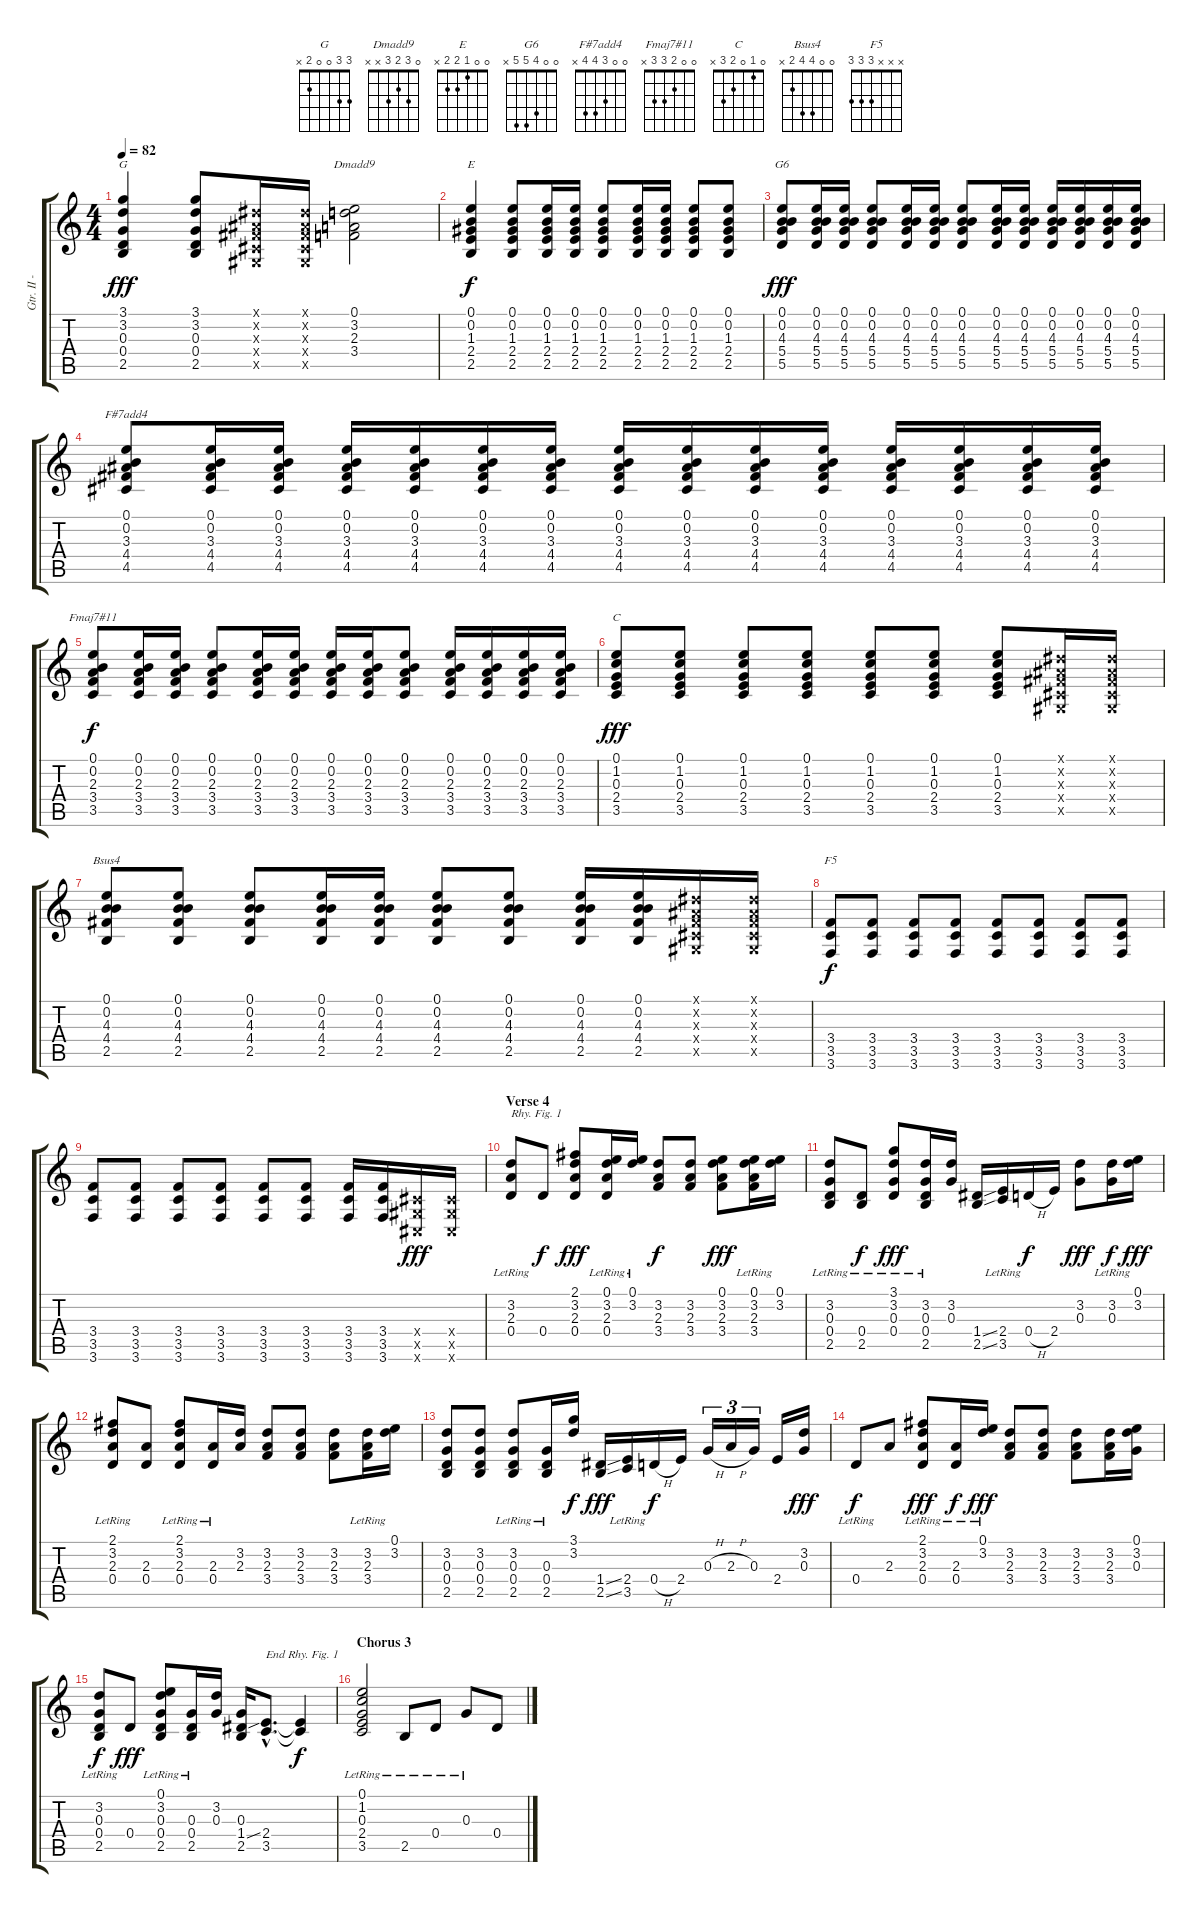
\track ("Gtr. II - Acoustic" "Gtr. II - ") {instrument acousticguitarsteel}
\staff {score tabs}
\tuning (E4 B3 G3 D3 A2 D2) {hide}
\chord ("G" 3 3 0 0 2 x)
\chord ("Dmadd9" 0 3 2 3 x x)
\chord ("E" 0 0 1 2 2 x)
\chord ("G6" 0 0 4 5 5 x)
\chord ("F#7add4" 0 0 3 4 4 x)
\chord ("Fmaj7#11" 0 0 2 3 3 x)
\chord ("C" 0 1 0 2 3 x)
\chord ("Bsus4" 0 0 4 4 2 x)
\chord ("F5" x x x 3 3 3)
\ts (4 4)
\tempo 82
\clef g2
\ks c
(3.1 3.2 0.3 0.4 2.5).4{ch "G" dy fff} (3.1 3.2 0.3 0.4 2.5).8 (-1.1{x} -1.2{x} -1.3{x} -1.4{x} -1.5{x}).16 (-1.1{x} -1.2{x} -1.3{x} -1.4{x} -1.5{x}).16 (0.1 3.2 2.3 3.4).2{ch "Dmadd9"} |
(0.1 0.2 1.3 2.4 2.5).4{ch "E" dy f} (0.1 0.2 1.3 2.4 2.5).8 (0.1 0.2 1.3 2.4 2.5).16 (0.1 0.2 1.3 2.4 2.5).16 (0.1 0.2 1.3 2.4 2.5).8 (0.1 0.2 1.3 2.4 2.5).16 (0.1 0.2 1.3 2.4 2.5).16 (0.1 0.2 1.3 2.4 2.5).8 (0.1 0.2 1.3 2.4 2.5).8 |
(0.1 0.2 4.3 5.4 5.5).8{ch "G6" dy fff} (0.1 0.2 4.3 5.4 5.5).16 (0.1 0.2 4.3 5.4 5.5).16 (0.1 0.2 4.3 5.4 5.5).8 (0.1 0.2 4.3 5.4 5.5).16 (0.1 0.2 4.3 5.4 5.5).16 (0.1 0.2 4.3 5.4 5.5).8 (0.1 0.2 4.3 5.4 5.5).16 (0.1 0.2 4.3 5.4 5.5).16 (0.1 0.2 4.3 5.4 5.5).16 (0.1 0.2 4.3 5.4 5.5).16 (0.1 0.2 4.3 5.4 5.5).16 (0.1 0.2 4.3 5.4 5.5).16 |
(0.1 0.2 3.3 4.4 4.5).8{ch "F#7add4"} (0.1 0.2 3.3 4.4 4.5).16 (0.1 0.2 3.3 4.4 4.5).16 (0.1 0.2 3.3 4.4 4.5).16 (0.1 0.2 3.3 4.4 4.5).16 (0.1 0.2 3.3 4.4 4.5).16 (0.1 0.2 3.3 4.4 4.5).16 (0.1 0.2 3.3 4.4 4.5).16 (0.1 0.2 3.3 4.4 4.5).16 (0.1 0.2 3.3 4.4 4.5).16 (0.1 0.2 3.3 4.4 4.5).16 (0.1 0.2 3.3 4.4 4.5).16 (0.1 0.2 3.3 4.4 4.5).16 (0.1 0.2 3.3 4.4 4.5).16 (0.1 0.2 3.3 4.4 4.5).16 |
(0.1 0.2 2.3 3.4 3.5).8{ch "Fmaj7#11" dy f} (0.1 0.2 2.3 3.4 3.5).16 (0.1 0.2 2.3 3.4 3.5).16 (0.1 0.2 2.3 3.4 3.5).8 (0.1 0.2 2.3 3.4 3.5).16 (0.1 0.2 2.3 3.4 3.5).16 (0.1 0.2 2.3 3.4 3.5).16 (0.1 0.2 2.3 3.4 3.5).16 (0.1 0.2 2.3 3.4 3.5).8 (0.1 0.2 2.3 3.4 3.5).16 (0.1 0.2 2.3 3.4 3.5).16 (0.1 0.2 2.3 3.4 3.5).16 (0.1 0.2 2.3 3.4 3.5).16 |
(0.1 1.2 0.3 2.4 3.5).8{ch "C" dy fff} (0.1 1.2 0.3 2.4 3.5).8 (0.1 1.2 0.3 2.4 3.5).8 (0.1 1.2 0.3 2.4 3.5).8 (0.1 1.2 0.3 2.4 3.5).8 (0.1 1.2 0.3 2.4 3.5).8 (0.1 1.2 0.3 2.4 3.5).8 (-1.1{x} -1.2{x} -1.3{x} -1.4{x} -1.5{x}).16 (-1.1{x} -1.2{x} -1.3{x} -1.4{x} -1.5{x}).16 |
(0.1 0.2 4.3 4.4 2.5).8{ch "Bsus4"} (0.1 0.2 4.3 4.4 2.5).8 (0.1 0.2 4.3 4.4 2.5).8 (0.1 0.2 4.3 4.4 2.5).16 (0.1 0.2 4.3 4.4 2.5).16 (0.1 0.2 4.3 4.4 2.5).8 (0.1 0.2 4.3 4.4 2.5).8 (0.1 0.2 4.3 4.4 2.5).16 (0.1 0.2 4.3 4.4 2.5).16 (-1.1{x} -1.2{x} -1.3{x} -1.4{x} -1.5{x}).16 (-1.1{x} -1.2{x} -1.3{x} -1.4{x} -1.5{x}).16 |
(3.4 3.5 3.6).8{ch "F5" dy f} (3.4 3.5 3.6).8 (3.4 3.5 3.6).8 (3.4 3.5 3.6).8 (3.4 3.5 3.6).8 (3.4 3.5 3.6).8 (3.4 3.5 3.6).8 (3.4 3.5 3.6).8 |
(3.4 3.5 3.6).8 (3.4 3.5 3.6).8 (3.4 3.5 3.6).8 (3.4 3.5 3.6).8 (3.4 3.5 3.6).8 (3.4 3.5 3.6).8 (3.4 3.5 3.6).16 (3.4 3.5 3.6).16 (-1.4{x} -1.5{x} -1.6{x}).16{dy fff} (-1.4{x} -1.5{x} -1.6{x}).16 |
\section ("" "Verse 4")
(3.2{lr} 2.3{lr} 0.4).8{txt "Rhy. Fig. 1"} 0.4.8{dy f} (2.1 3.2 2.3 0.4).8{dy fff} (0.1 3.2 2.3{lr} 0.4{lr}).16 (0.1{lr} 3.2).16 (3.2 2.3 3.4).8{dy f} (3.2 2.3 3.4).8 (0.1 3.2 2.3 3.4).8{dy fff} (0.1 3.2 2.3{lr} 3.4{lr}).16 (0.1 3.2).16 |
(3.2{lr} 0.3{lr} 0.4 2.5).8 (0.4 2.5{lr}).8{dy f} (3.1{lr} 3.2 0.3 0.4).8{dy fff} (3.2 0.3 0.4{lr} 2.5{lr}).16 (3.2 0.3).16 (1.4{ss} 2.5{ss}).16 (2.4 3.5{lr}).16 0.4{h}.16{dy f} 2.4.16 (3.2 0.3).8{dy fff} (3.2 0.3{lr}).16{dy f} (0.1 3.2).16{dy fff} |
(2.1{lr} 3.2{lr} 2.3 0.4).8 (2.3 0.4).8 (2.1{lr} 3.2{lr} 2.3 0.4).8 (2.3 0.4{lr}).16 (3.2 2.3).16 (3.2 2.3 3.4).8 (3.2 2.3 3.4).8 (3.2 2.3 3.4).8 (3.2 2.3{lr} 3.4{lr}).16 (0.1 3.2).16 |
(3.2 0.3 0.4 2.5).8 (3.2 0.3 0.4 2.5).8 (3.2{lr} 0.3 0.4 2.5).8 (0.3 0.4{lr} 2.5{lr}).16 (3.1 3.2).16{dy f} (1.4{ss} 2.5{ss}).16{dy fff} (2.4 3.5{lr}).16 0.4{h}.16{dy f} 2.4.16 0.3{h}.16{tu (3 2)} 2.3{h}.16{tu (3 2)} 0.3.16{tu (3 2)} 2.4.16 (3.2 0.3).16{dy fff} |
0.4{lr}.8{dy f} 2.3.8 (2.1{lr} 3.2{lr} 2.3 0.4).8{dy fff} (2.3 0.4{lr}).16{dy f} (0.1{lr} 3.2).16{dy fff} (3.2 2.3 3.4).8 (3.2 2.3 3.4).8 (3.2 2.3 3.4).8 (3.2 2.3 3.4).16 (0.1 3.2 0.3).16 |
(3.2{lr} 0.3{lr} 0.4 2.5{lr}).8{dy f} 0.4.8{dy fff} (0.1 3.2{lr} 0.3 0.4 2.5).8 (0.3 0.4{lr} 2.5{lr}).16 (3.2 0.3).16 (0.3 1.4{ss} 2.5).16 (2.4{hac} 3.5{hac}).8{d txt "End Rhy. Fig. 1"} (2.4{t} 3.5{t}).4{dy f} |
\section ("" "Chorus 3")
(0.1{lr} 1.2{lr} 0.3{lr} 2.4{lr} 3.5).2 2.5{lr}.8 0.4{lr}.8 0.3{lr}.8 0.4.8
